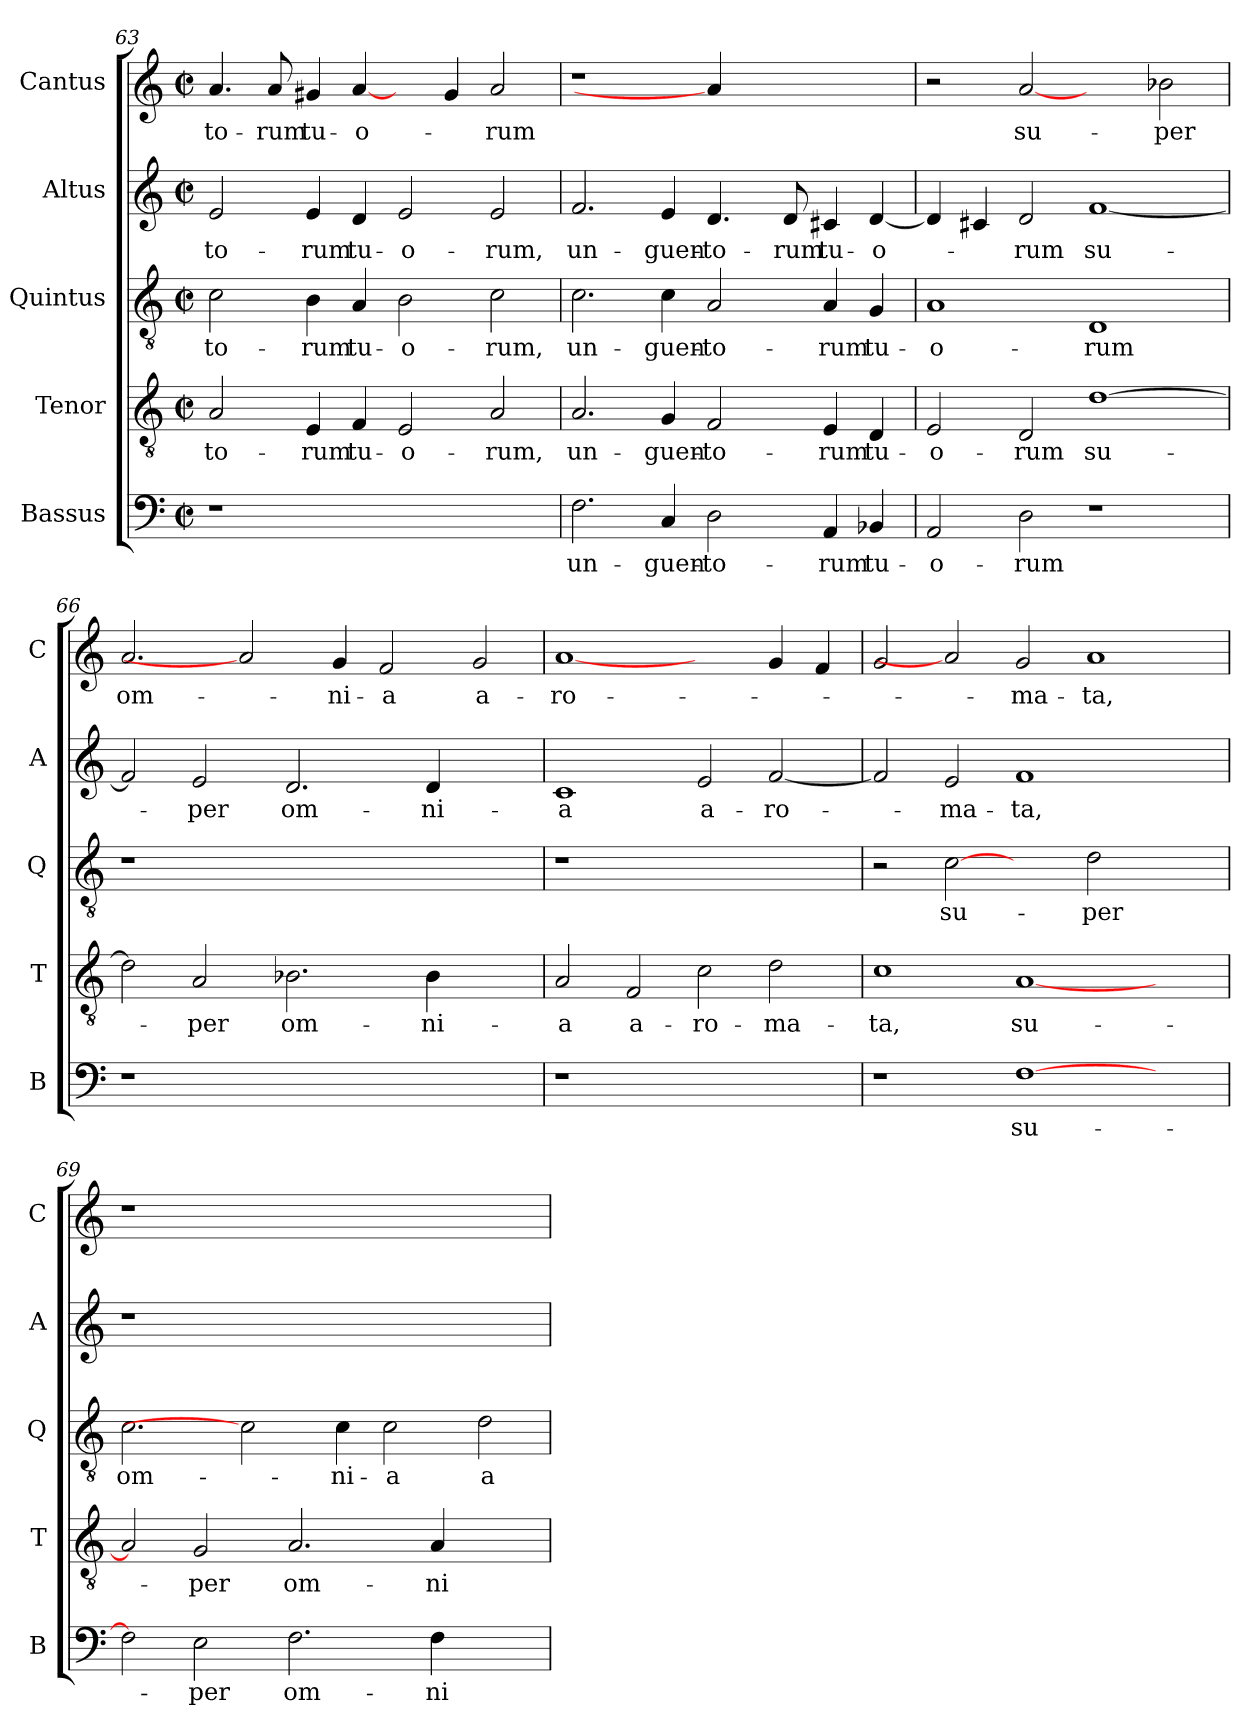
**kern	**text	**kern	**text	**kern	**text	**kern	**text	**kern	**text
*part5	*part5	*part4	*part4	*part3	*part3	*part2	*part2	*part1	*part1
*staff5	*staff5	*staff4	*staff4	*staff3	*staff3	*staff2	*staff2	*staff1	*staff1
*I"Bassus	*	*I"Tenor	*	*I"Quintus	*	*I"Altus	*	*I"Cantus	*
*I'B	*	*I'T	*	*I'Q	*	*I'A	*	*I'C	*
*clefF4	*	*clefGv2	*	*clefGv2	*	*clefG2	*	*clefG2	*
*k[]	*	*k[]	*	*k[]	*	*k[]	*	*k[]	*
*C:	*	*C:	*	*C:	*	*C:	*	*C:	*
*M2/2	*	*M2/2	*	*M2/2	*	*M2/2	*	*M2/2	*
*met(c|)	*	*met(c|)	*	*met(c|)	*	*met(c|)	*	*met(c|)	*
=63	=63	=63	=63	=63	=63	=63	=63	=63	=63
!	!	!	!LO:LY:b	!	!LO:LY:b	!	!LO:LY:b	!	!LO:LY:b
1r	.	2A/	-to-	2c\	-to-	2e/	-to-	4.a/	-to-
!	!	!	!	!	!	!	!	!	!LO:LY:b
.	.	.	.	.	.	.	.	8a/	-rum
!	!	!	!LO:LY:b	!	!LO:LY:b	!	!LO:LY:b	!	!LO:LY:b
.	.	4E/	-rum	4B\	-rum	4e/	-rum	4g#X/	tu-
!	!	!	!LO:LY:b	!	!LO:LY:b	!	!LO:LY:b	!	!LO:LY:b
.	.	4F/	tu-	4A/	tu-	4d/	tu-	[4a/	-o-
!	!	!	!LO:LY:b	!	!LO:LY:b	!	!LO:LY:b	!	!
1ryy	.	2E/	-o-	2B\	-o-	2e/	-o-	4ryy	.
.	.	.	.	.	.	.	.	4g#/	.
!	!	!	!LO:LY:b	!	!LO:LY:b	!	!LO:LY:b	!	!LO:LY:b
.	.	2A/	-rum,	2c\	-rum,	2e/	-rum,	2a/	-rum
!!LO:LB:g=z
=64	=64	=64	=64	=64	=64	=64	=64	=64	=64
!	!LO:LY:b	!	!LO:LY:b	!	!LO:LY:b	!	!LO:LY:b	!	!
2.F\	un-	2.A/	un-	2.c\	un-	2.f/	un-	1r	.
!	!LO:LY:b	!	!LO:LY:b	!	!LO:LY:b	!	!LO:LY:b	!	!
4C/	-guen-	4G/	-guen-	4c\	-guen-	4e/	-guen-	.	.
!	!LO:LY:b	!	!LO:LY:b	!	!LO:LY:b	!	!LO:LY:b	!	!
2D\	-to-	2F/	-to-	2A/	-to-	4.d/	-to-	4a/]	.
.	.	.	.	.	.	.	.	2.ryy	.
!	!	!	!	!	!	!	!LO:LY:b	!	!
.	.	.	.	.	.	8d/	-rum	.	.
!	!LO:LY:b	!	!LO:LY:b	!	!LO:LY:b	!	!LO:LY:b	!	!
4AA/	-rum	4E/	-rum	4A/	-rum	4c#X/	tu-	.	.
!	!LO:LY:b	!	!LO:LY:b	!	!LO:LY:b	!	!LO:LY:b	!	!
4BB-X/	tu-	4D/	tu-	4G/	tu-	[4d/	-o-	.	.
=65	=65	=65	=65	=65	=65	=65	=65	=65	=65
!	!LO:LY:b	!	!LO:LY:b	!	!LO:LY:b	!	!	!	!
2AA/	-o-	2E/	-o-	1A	-o-	4d/]	.	2r	.
.	.	.	.	.	.	4c#X/	.	.	.
!	!LO:LY:b	!	!LO:LY:b	!	!	!	!LO:LY:b	!	!LO:LY:b
2D\	-rum	2D/	-rum	.	.	2d/	-rum	[2a	su-
!	!	!	!LO:LY:b	!	!LO:LY:b	!	!LO:LY:b	!	!
1r	.	[1d	su-	1D	-rum	[1f	su-	2ryy	.
!	!	!	!	!	!	!	!	!	!LO:LY:b
.	.	.	.	.	.	.	.	2b-X\	-per
=66	=66	=66	=66	=66	=66	=66	=66	=66	=66
!	!	!	!	!	!	!	!	!	!LO:LY:b
1r	.	2d\]	.	1r	.	2f/]	.	2.a/	om-
!	!	!	!LO:LY:b	!	!	!	!LO:LY:b	!	!
.	.	2A/	-per	.	.	2e/	-per	.	.
.	.	.	.	.	.	.	.	2a]	.
!	!	!	!LO:LY:b	!	!	!	!LO:LY:b	!	!
1.ryy	.	2.B-X\	om-	1.ryy	.	2.d/	om-	.	.
!	!	!	!	!	!	!	!	!	!LO:LY:b
.	.	.	.	.	.	.	.	4g/	-ni-
!	!	!	!	!	!	!	!	!	!LO:LY:b
.	.	.	.	.	.	.	.	2f/	-a
!	!	!	!LO:LY:b	!	!	!	!LO:LY:b	!	!
.	.	4B-\	-ni-	.	.	4d/	-ni-	.	.
!	!	!	!	!	!	!	!	!	!LO:LY:b
.	.	2ryy	.	.	.	2ryy	.	2g/	a-
=67	=67	=67	=67	=67	=67	=67	=67	=67	=67
!	!	!	!LO:LY:b	!	!	!	!LO:LY:b	!	!LO:LY:b
1r	.	2A/	-a	1r	.	1c	-a	[1a	-ro-
!	!	!	!LO:LY:b	!	!	!	!	!	!
.	.	2F/	a-	.	.	.	.	.	.
!	!	!	!LO:LY:b	!	!	!	!LO:LY:b	!	!
1ryy	.	2c\	-ro-	1ryy	.	2e/	a-	2ryy	.
!	!	!	!LO:LY:b	!	!	!	!LO:LY:b	!	!
.	.	2d\	-ma-	.	.	[2f/	-ro-	4g/	.
.	.	.	.	.	.	.	.	4f/	.
!!LO:LB:g=z
=68	=68	=68	=68	=68	=68	=68	=68	=68	=68
!	!	!	!LO:LY:b	!	!	!	!	!	!
1r	.	1c	-ta,	2r	.	2f/]	.	2g/	.
!	!	!	!	!	!LO:LY:b	!	!LO:LY:b	!	!
.	.	.	.	[2c	su-	2e/	-ma-	2a]	.
!	!LO:LY:b	!	!LO:LY:b	!	!	!	!LO:LY:b	!	!LO:LY:b
[1F	su-	[1A	su-	2ryy	.	1f	-ta,	2g/	-ma-
!	!	!	!	!	!LO:LY:b	!	!	!	!LO:LY:b
.	.	.	.	2d\	-per	.	.	1a	-ta,
2ryy	.	2ryy	.	2ryy	.	2ryy	.	.	.
=69	=69	=69	=69	=69	=69	=69	=69	=69	=69
!	!	!	!	!	!LO:LY:b	!	!	!	!
2F\]	.	2A/]	.	2.c\	om-	1r	.	1r	.
!	!LO:LY:b	!	!LO:LY:b	!	!	!	!	!	!
2E\	-per	2G/	-per	.	.	.	.	.	.
.	.	.	.	2c]	.	.	.	.	.
!	!LO:LY:b	!	!LO:LY:b	!	!	!	!	!	!
2.F\	om-	2.A/	om-	.	.	1.ryy	.	1.ryy	.
!	!	!	!	!	!LO:LY:b	!	!	!	!
.	.	.	.	4c\	-ni-	.	.	.	.
!	!	!	!	!	!LO:LY:b	!	!	!	!
.	.	.	.	2c\	-a	.	.	.	.
!	!LO:LY:b	!	!LO:LY:b	!	!	!	!	!	!
4F\	-ni-	4A/	-ni-	.	.	.	.	.	.
!	!	!	!	!	!LO:LY:b	!	!	!	!
2ryy	.	2ryy	.	2d\	a-	.	.	.	.
=	=	=	=	=	=	=	=	=	=
*-	*-	*-	*-	*-	*-	*-	*-	*-	*-
